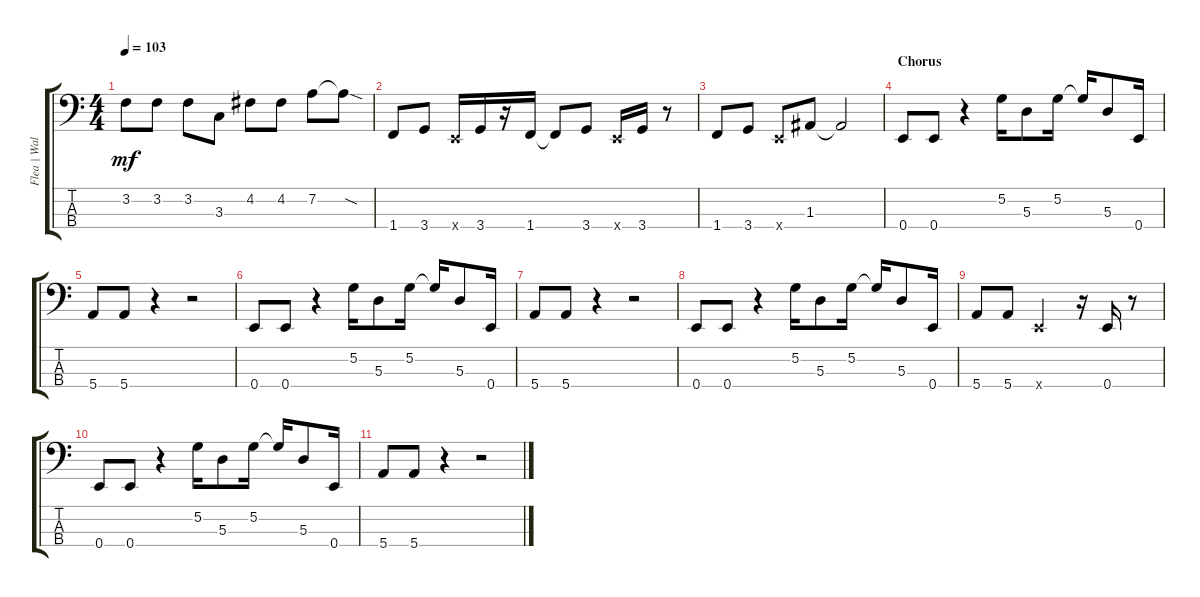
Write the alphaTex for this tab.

\track ("Flea | Wal Mk ll | Bass" "Flea | Wal") {instrument electricbassfinger}
\staff {score tabs}
\tuning (G2 D2 A1 E1) {hide}
\ts (4 4)
\tempo 103
\clef f4
\ks c
3.2.8{dy mf} 3.2.8 3.2.8 3.3.8 4.2.8 4.2.8 7.2.8 7.2{sod t}.8 |
1.4.8 3.4.8 0.4{x}.16 3.4.16 r.16 1.4.16 1.4{t}.8 3.4.8 0.4{x}.16 3.4.16 r.8 |
1.4.8 3.4.8 0.4{x}.8 1.3.8 1.3{t}.2 |
\section ("" "Chorus")
0.4.8 0.4.8 r.4 5.2.16 5.3.8 5.2.16 5.2{t}.16 5.3.8 0.4.16 |
5.4.8 5.4.8 r.4 r.2 |
0.4.8 0.4.8 r.4 5.2.16 5.3.8 5.2.16 5.2{t}.16 5.3.8 0.4.16 |
5.4.8 5.4.8 r.4 r.2 |
0.4.8 0.4.8 r.4 5.2.16 5.3.8 5.2.16 5.2{t}.16 5.3.8 0.4.16 |
5.4.8 5.4.8 0.4{x}.2 r.16 0.4.16 r.8 |
0.4.8 0.4.8 r.4 5.2.16 5.3.8 5.2.16 5.2{t}.16 5.3.8 0.4.16 |
5.4.8 5.4.8 r.4 r.2
